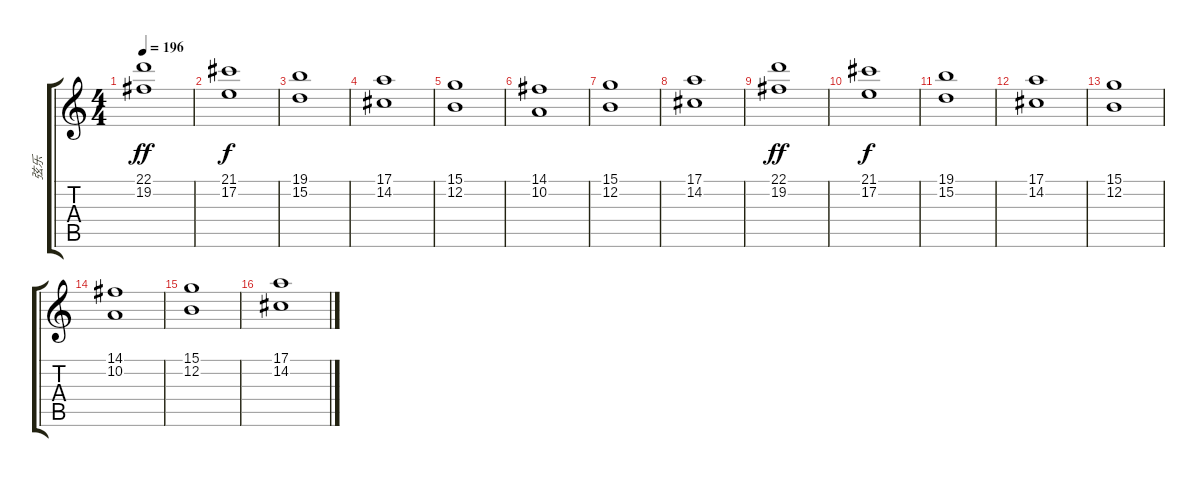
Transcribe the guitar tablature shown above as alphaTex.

\track ("弦乐" "弦乐") {instrument stringensemble2}
\staff {score tabs}
\tuning (E4 B3 G3 D3 A2 D2) {hide}
\ts (4 4)
\tempo 196
\clef g2
\ks c
(22.1 19.2).1{dy ff} |
(21.1 17.2).1{dy f} |
(19.1 15.2).1 |
(17.1 14.2).1 |
(15.1 12.2).1 |
(14.1 10.2).1 |
(15.1 12.2).1 |
(17.1 14.2).1 |
(22.1 19.2).1{dy ff} |
(21.1 17.2).1{dy f} |
(19.1 15.2).1 |
(17.1 14.2).1 |
(15.1 12.2).1 |
(14.1 10.2).1 |
(15.1 12.2).1 |
(17.1 14.2).1
